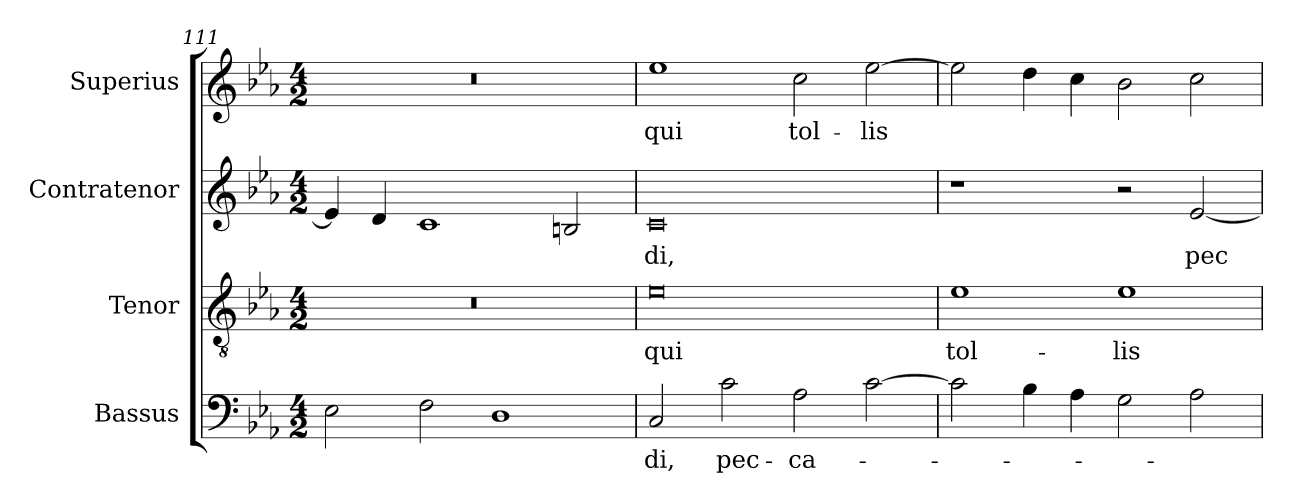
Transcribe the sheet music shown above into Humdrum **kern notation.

**kern	**text	**kern	**text	**kern	**text	**kern	**text
*part4	*part4	*part3	*part3	*part2	*part2	*part1	*part1
*staff4	*staff4	*staff3	*staff3	*staff2	*staff2	*staff1	*staff1
*I"Bassus	*	*I"Tenor	*	*I"Contratenor	*	*I"Superius	*
*I'B.	*	*I'T.	*	*	*	*	*
*clefF4	*	*clefGv2	*	*clefG2	*	*clefG2	*
*	*	*ITrd7c12	*	*ITrd7c12	*	*	*
*k[b-e-a-]	*	*k[b-e-a-]	*	*k[b-e-a-]	*	*k[b-e-a-]	*
*E-:	*	*E-:	*	*E-:	*	*E-:	*
*M4/2	*	*M4/2	*	*M4/2	*	*M4/2	*
=111	=111	=111	=111	=111	=111	=111	=111
!	!	!LO:N:vis=1	!	!	!	!LO:N:vis=1	!
2E-i\	.	0r	.	4E-i/]	.	0r	.
.	.	.	.	4Di/	.	.	.
2Fi\	.	.	.	1Ci	.	.	.
1Di	.	.	.	.	.	.	.
.	.	.	.	2BBi/	.	.	.
!!LO:LB:g=z
=112	=112	=112	=112	=112	=112	=112	=112
!	!LO:LY:b:color=#000000	!	!	!	!	!	!
!	!	!	!LO:LY:b:color=#000000	!	!	!	!
!	!	!	!	!	!LO:LY:b:color=#000000	!	!
!	!	!	!	!	!	!	!LO:LY:b:color=#000000
2Ci/	-di,	0E-i	qui	0Ci	-di,	1ee-i	qui
!	!LO:LY:b:color=#000000	!	!	!	!	!	!
2ci\	pec-	.	.	.	.	.	.
!	!LO:LY:b:color=#000000	!	!	!	!	!	!
!	!	!	!	!	!	!	!LO:LY:b:color=#000000
2A-i\	-ca-	.	.	.	.	2cci\	tol-
!	!	!	!	!	!	!	!LO:LY:b:color=#000000
[>2ci\	.	.	.	.	.	[>2ee-i\	-lis
=113	=113	=113	=113	=113	=113	=113	=113
!	!	!	!LO:LY:b:color=#000000	!	!	!	!
2ci\]	.	1E-i	tol-	1r	.	2ee-i\]	.
4B-i\	.	.	.	.	.	4ddi\	.
4A-i\	.	.	.	.	.	4cci\	.
!	!	!	!LO:LY:b:color=#000000	!	!	!	!
2Gi\	.	1E-i	-lis	2r	.	2b-i\	.
!	!	!	!	!	!LO:LY:b:color=#000000	!	!
2A-i\	.	.	.	[<2E-i/	pec-	2cci\	.
=	=	=	=	=	=	=	=
*-	*-	*-	*-	*-	*-	*-	*-
